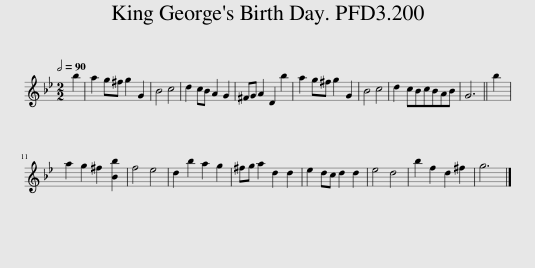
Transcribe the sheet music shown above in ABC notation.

X:1
L:1/8
Q:1/2=90
M:2/2
I:linebreak $
K:Gmin
V:1 treble
V:1
 b2 | a2 g^f g2 G2 | B4 c4 | d2 cB A2 G2 | ^FG A2 D2 b2 | %5
 a2 g^f g2 G2 | B4 c4 | d2 cBcBAB | G6 || b2 |$ %10
 a2 g2 ^f2 [Bb]2 | f4 e4 | d2 b2 a2 g2 | ^fg a2 d2 d2 | e2 dc d2 d2 | %15
 e4 d4 | b2 f2 d2 ^f2 | g6 |] %18
